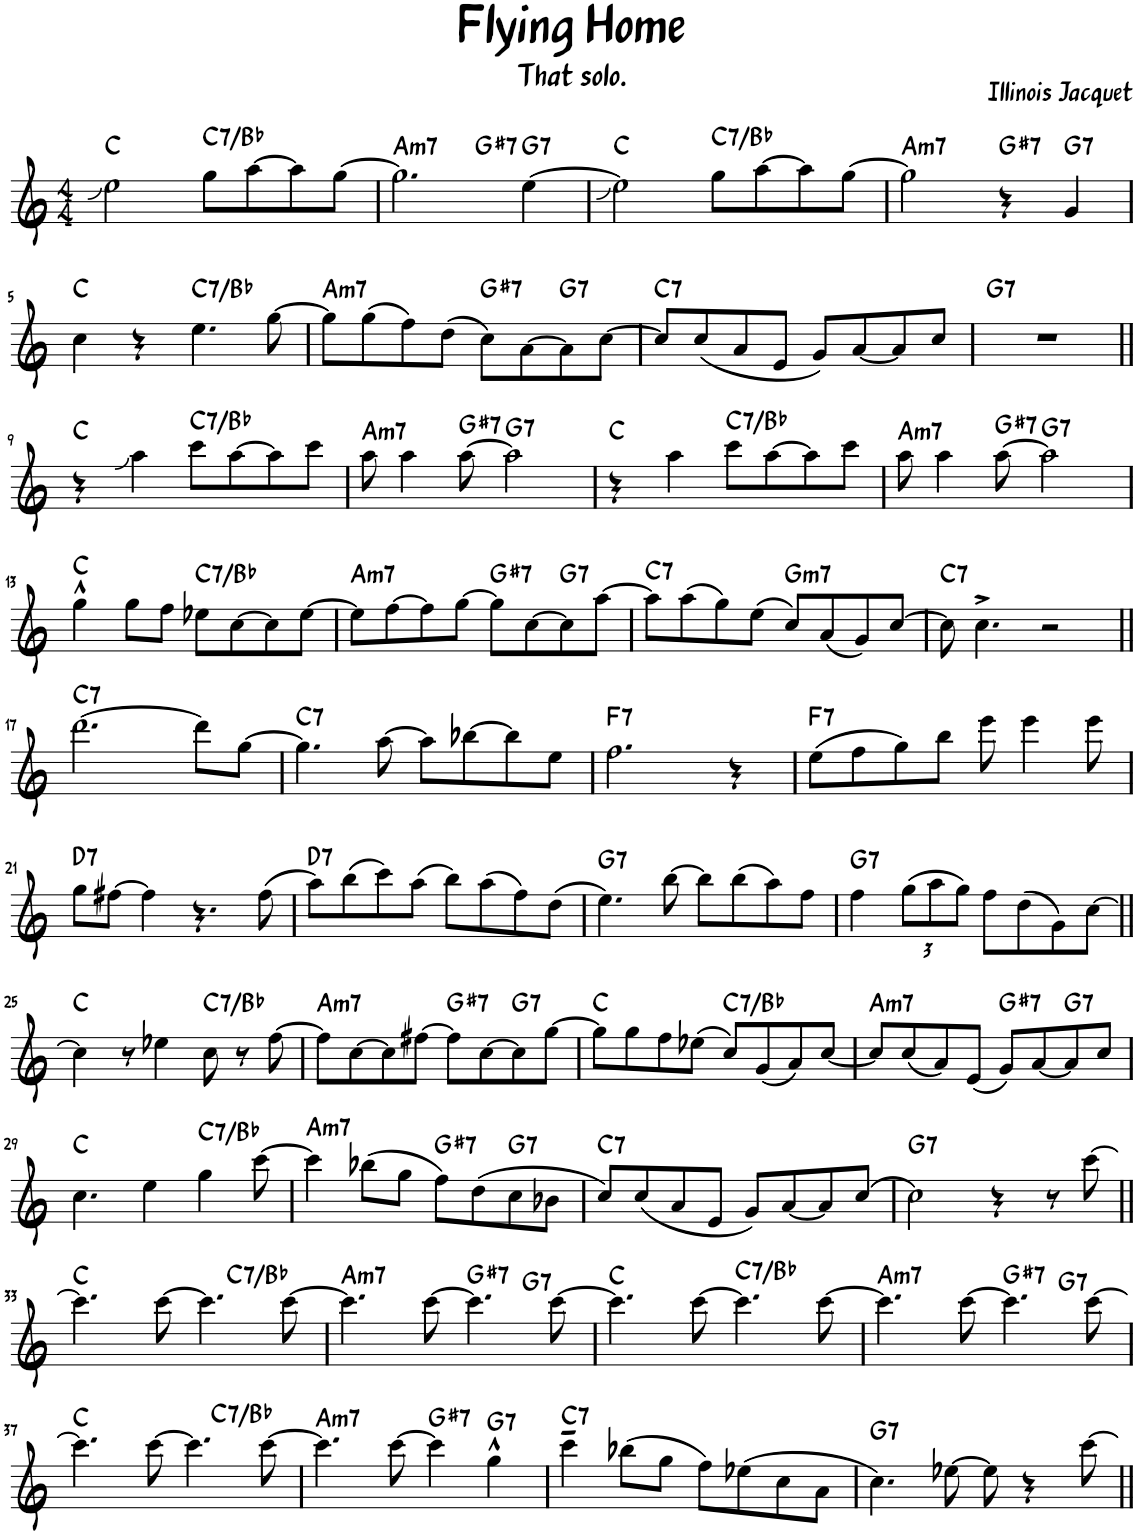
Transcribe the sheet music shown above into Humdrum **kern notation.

**kern	**harte
*part1	*part1
*staff1	*
*I"Alto Saxophone	*
*I'A. Sax.	*
*clefG2	*
*Trd5c9	*
*k[]	*
*M4/4	*
=1	=1
2ee\	C:maj
!	!LO:H:kt=7
8gg\L	C:7/b7
[8aa\	.
8aa\]	.
[8gg\J	.
=2	=2
!	!LO:H:kt=m7
*^	*
2.gg\]	2ryy	A:min7
!	!	!LO:H:kt=7
.	2ryy	G#:7
!	!	!LO:H:kt=7
[4ee\	.	G:7
*v	*v	*
=3	=3
2ee\]	C:maj
!	!LO:H:kt=7
8gg\L	C:7/b7
[8aa\	.
8aa\]	.
[8gg\J	.
=4	=4
!	!LO:H:kt=m7
2gg\]	A:min7
!	!LO:H:kt=7
4r	G#:7
!	!LO:H:kt=7
4g/	G:7
!!LO:LB:g=z
=5	=5
4cc\	C:maj
4r	.
!	!LO:H:kt=7
4.ee\	C:7/b7
[8gg\	.
=6	=6
!	!LO:H:kt=m7
8gg\L]	A:min7
(8gg\	.
8ff\)	.
(8dd\J	.
!	!LO:H:kt=7
8cc\L)	G#:7
[8a\	.
!	!LO:H:kt=7
8a\]	G:7
[8cc\J	.
=7	=7
!	!LO:H:kt=7
8cc/L]	C:7
(8cc/	.
8a/	.
8e/J	.
8g/L)	.
[8a/	.
8a/]	.
8cc/J	.
=8	=8
!	!LO:H:kt=7
1r	G:7
!!LO:LB:g=z
=9||	=9||
4r	C:maj
4aa\	.
!	!LO:H:kt=7
8ccc\L	C:7/b7
[8aa\	.
8aa\]	.
8ccc\J	.
=10	=10
!	!LO:H:kt=m7
8aa\	A:min7
4aa\	.
!	!LO:H:kt=7
[8aa\	G#:7
!	!LO:H:kt=7
2aa\]	G:7
=11	=11
4r	C:maj
4aa\	.
!	!LO:H:kt=7
8ccc\L	C:7/b7
[8aa\	.
8aa\]	.
8ccc\J	.
=12	=12
!	!LO:H:kt=m7
8aa\	A:min7
4aa\	.
!	!LO:H:kt=7
[8aa\	G#:7
!	!LO:H:kt=7
2aa\]	G:7
!!LO:LB:g=z
=13	=13
4gg^^\	C:maj
8gg\L	.
8ff\J	.
!	!LO:H:kt=7
8ee-X\L	C:7/b7
[8cc\	.
8cc\]	.
[8ee-\J	.
=14	=14
!	!LO:H:kt=m7
8ee-\L]	A:min7
[8ff\	.
8ff\]	.
[8gg\J	.
!	!LO:H:kt=7
8gg\L]	G#:7
[8cc\	.
!	!LO:H:kt=7
8cc\]	G:7
[8aa\J	.
=15	=15
!	!LO:H:kt=7
8aa\L]	C:7
(8aa\	.
8gg\)	.
(8ee\J	.
!	!LO:H:kt=m7
8cc/L)	G:min7
(8a/	.
8g/)	.
[8cc/J	.
=16	=16
!	!LO:H:kt=7
8cc\]	C:7
4.cc^\	.
2r	.
!!LO:LB:g=z
=17||	=17||
!	!LO:H:kt=7
[2.ddd\	C:7
8ddd\L]	.
[8gg\J	.
=18	=18
!	!LO:H:kt=7
4.gg\]	C:7
[8aa\	.
8aa\L]	.
[8bb-X\	.
8bb-\]	.
8ee\J	.
=19	=19
!	!LO:H:kt=7
2.ff\	F:7
4r	.
=20	=20
!	!LO:H:kt=7
(8ee\L	F:7
8ff\	.
8gg\)	.
8bb\J	.
8eee\	.
4eee\	.
8eee\	.
!!LO:LB:g=z
=21	=21
!	!LO:H:kt=7
8gg\L	D:7
[8ff#X\J	.
4ff#\]	.
4.r	.
(8ff#\	.
=22	=22
!	!LO:H:kt=7
8aa\L)	D:7
(8bb\	.
8ccc\)	.
(8aa\J	.
8bb\L)	.
(8aa\	.
8ff\)	.
(8dd\J	.
=23	=23
!	!LO:H:kt=7
4.ee\)	G:7
[8bb\	.
8bb\L]	.
(8bb\	.
8aa\)	.
8ff\J	.
=24	=24
!	!LO:H:kt=7
4ff\	G:7
*Xbrackettup	*
(12gg\L	.
12aa\	.
12gg\J)	.
8ff\L	.
(8dd\	.
8g\)	.
[8cc\J	.
!!LO:LB:g=z
=25||	=25||
4cc\]	C:maj
8r	.
4ee-X\	.
!	!LO:H:kt=7
8cc\	C:7/b7
8r	.
[8ff\	.
=26	=26
!	!LO:H:kt=m7
8ff\L]	A:min7
[8cc\	.
8cc\]	.
[8ff#X\J	.
!	!LO:H:kt=7
8ff#\L]	G#:7
[8cc\	.
!	!LO:H:kt=7
8cc\]	G:7
[8gg\J	.
=27	=27
8gg\L]	C:maj
8gg\	.
8ff\	.
(8ee-X\J	.
!	!LO:H:kt=7
8cc/L)	C:7/b7
(8g/	.
8a/)	.
[8cc/J	.
=28	=28
!	!LO:H:kt=m7
8cc/L]	A:min7
(8cc/	.
8a/)	.
(8e/J	.
!	!LO:H:kt=7
8g/L)	G#:7
[8a/	.
!	!LO:H:kt=7
8a/]	G:7
8cc/J	.
!!LO:LB:g=z
=29	=29
4.cc\	C:maj
4ee\	.
!	!LO:H:kt=7
4gg\	C:7/b7
[8ccc\	.
=30	=30
!	!LO:H:kt=m7
4ccc\]	A:min7
(8bb-X\L	.
8gg\J	.
!	!LO:H:kt=7
8ff\L)	G#:7
(8dd\	.
!	!LO:H:kt=7
8cc\	G:7
8b-X\J	.
=31	=31
!	!LO:H:kt=7
8cc/L)	C:7
(8cc/	.
8a/	.
8e/J	.
8g/L)	.
[8a/	.
8a/]	.
[8cc/J	.
=32	=32
!	!LO:H:kt=7
2cc\]	G:7
4r	.
8r	.
[8ccc\	.
!!LO:LB:g=z
=33||	=33||
*^	*
4.ccc\]	2ryy	C:maj
[8ccc\	.	.
4.ccc\]	8ryy	.
!	!	!LO:H:kt=7
.	4.ryy	C:7/b7
[8ccc\	.	.
=34	=34	=34
!	!	!LO:H:kt=m7
4.ccc\]	2.ryy	A:min7
[8ccc\	.	.
!	!	!LO:H:kt=7
4.ccc\]	.	G#:7
!	!	!LO:H:kt=7
.	4ryy	G:7
[8ccc\	.	.
*v	*v	*
=35	=35
4.ccc\]	C:maj
[8ccc\	.
!	!LO:H:kt=7
4.ccc\]	C:7/b7
[8ccc\	.
=36	=36
!	!LO:H:kt=m7
*^	*
4.ccc\]	2.ryy	A:min7
[8ccc\	.	.
!	!	!LO:H:kt=7
4.ccc\]	.	G#:7
!	!	!LO:H:kt=7
.	4ryy	G:7
[8ccc\	.	.
!!LO:LB:g=z	!!
=37	=37	=37
4.ccc\]	2ryy	C:maj
[8ccc\	.	.
4.ccc\]	8ryy	.
!	!	!LO:H:kt=7
.	4.ryy	C:7/b7
[8ccc\	.	.
=38	=38	=38
!	!	!LO:H:kt=m7
*v	*v	*
4.ccc\]	A:min7
[8ccc\	.
!	!LO:H:kt=7
4ccc\]	G#:7
!	!LO:H:kt=7
4gg^^\	G:7
=39	=39
!	!LO:H:kt=7
4ccc~\	C:7
(8bb-X\L	.
8gg\J	.
8ff\L)	.
(8ee-X\	.
8cc\	.
8a\J	.
=40	=40
!	!LO:H:kt=7
4.cc\)	G:7
[8ee-X\	.
8ee-\]	.
4r	.
[8ccc\	.
=||	=||
*-	*-
